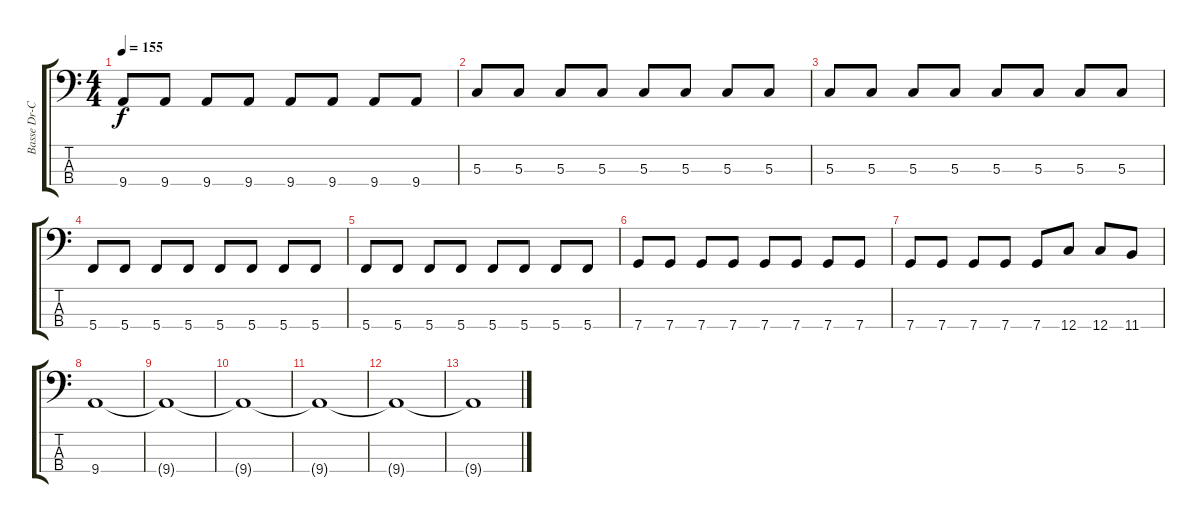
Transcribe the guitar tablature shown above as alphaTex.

\track ("Basse Dr-C bis" "Basse Dr-C") {instrument synthbass2}
\staff {score tabs}
\tuning (F2 C2 G1 C1) {hide}
\ts (4 4)
\tempo 155
\clef f4
\ks c
9.4.8{dy f} 9.4.8 9.4.8 9.4.8 9.4.8 9.4.8 9.4.8 9.4.8 |
5.3.8 5.3.8 5.3.8 5.3.8 5.3.8 5.3.8 5.3.8 5.3.8 |
5.3.8 5.3.8 5.3.8 5.3.8 5.3.8 5.3.8 5.3.8 5.3.8 |
5.4.8 5.4.8 5.4.8 5.4.8 5.4.8 5.4.8 5.4.8 5.4.8 |
5.4.8 5.4.8 5.4.8 5.4.8 5.4.8 5.4.8 5.4.8 5.4.8 |
7.4.8 7.4.8 7.4.8 7.4.8 7.4.8 7.4.8 7.4.8 7.4.8 |
7.4.8 7.4.8 7.4.8 7.4.8 7.4.8 12.4.8 12.4.8 11.4.8 |
9.4.1 |
9.4{t}.1 |
9.4{t}.1 |
9.4{t}.1 |
9.4{t}.1 |
9.4{t}.1
